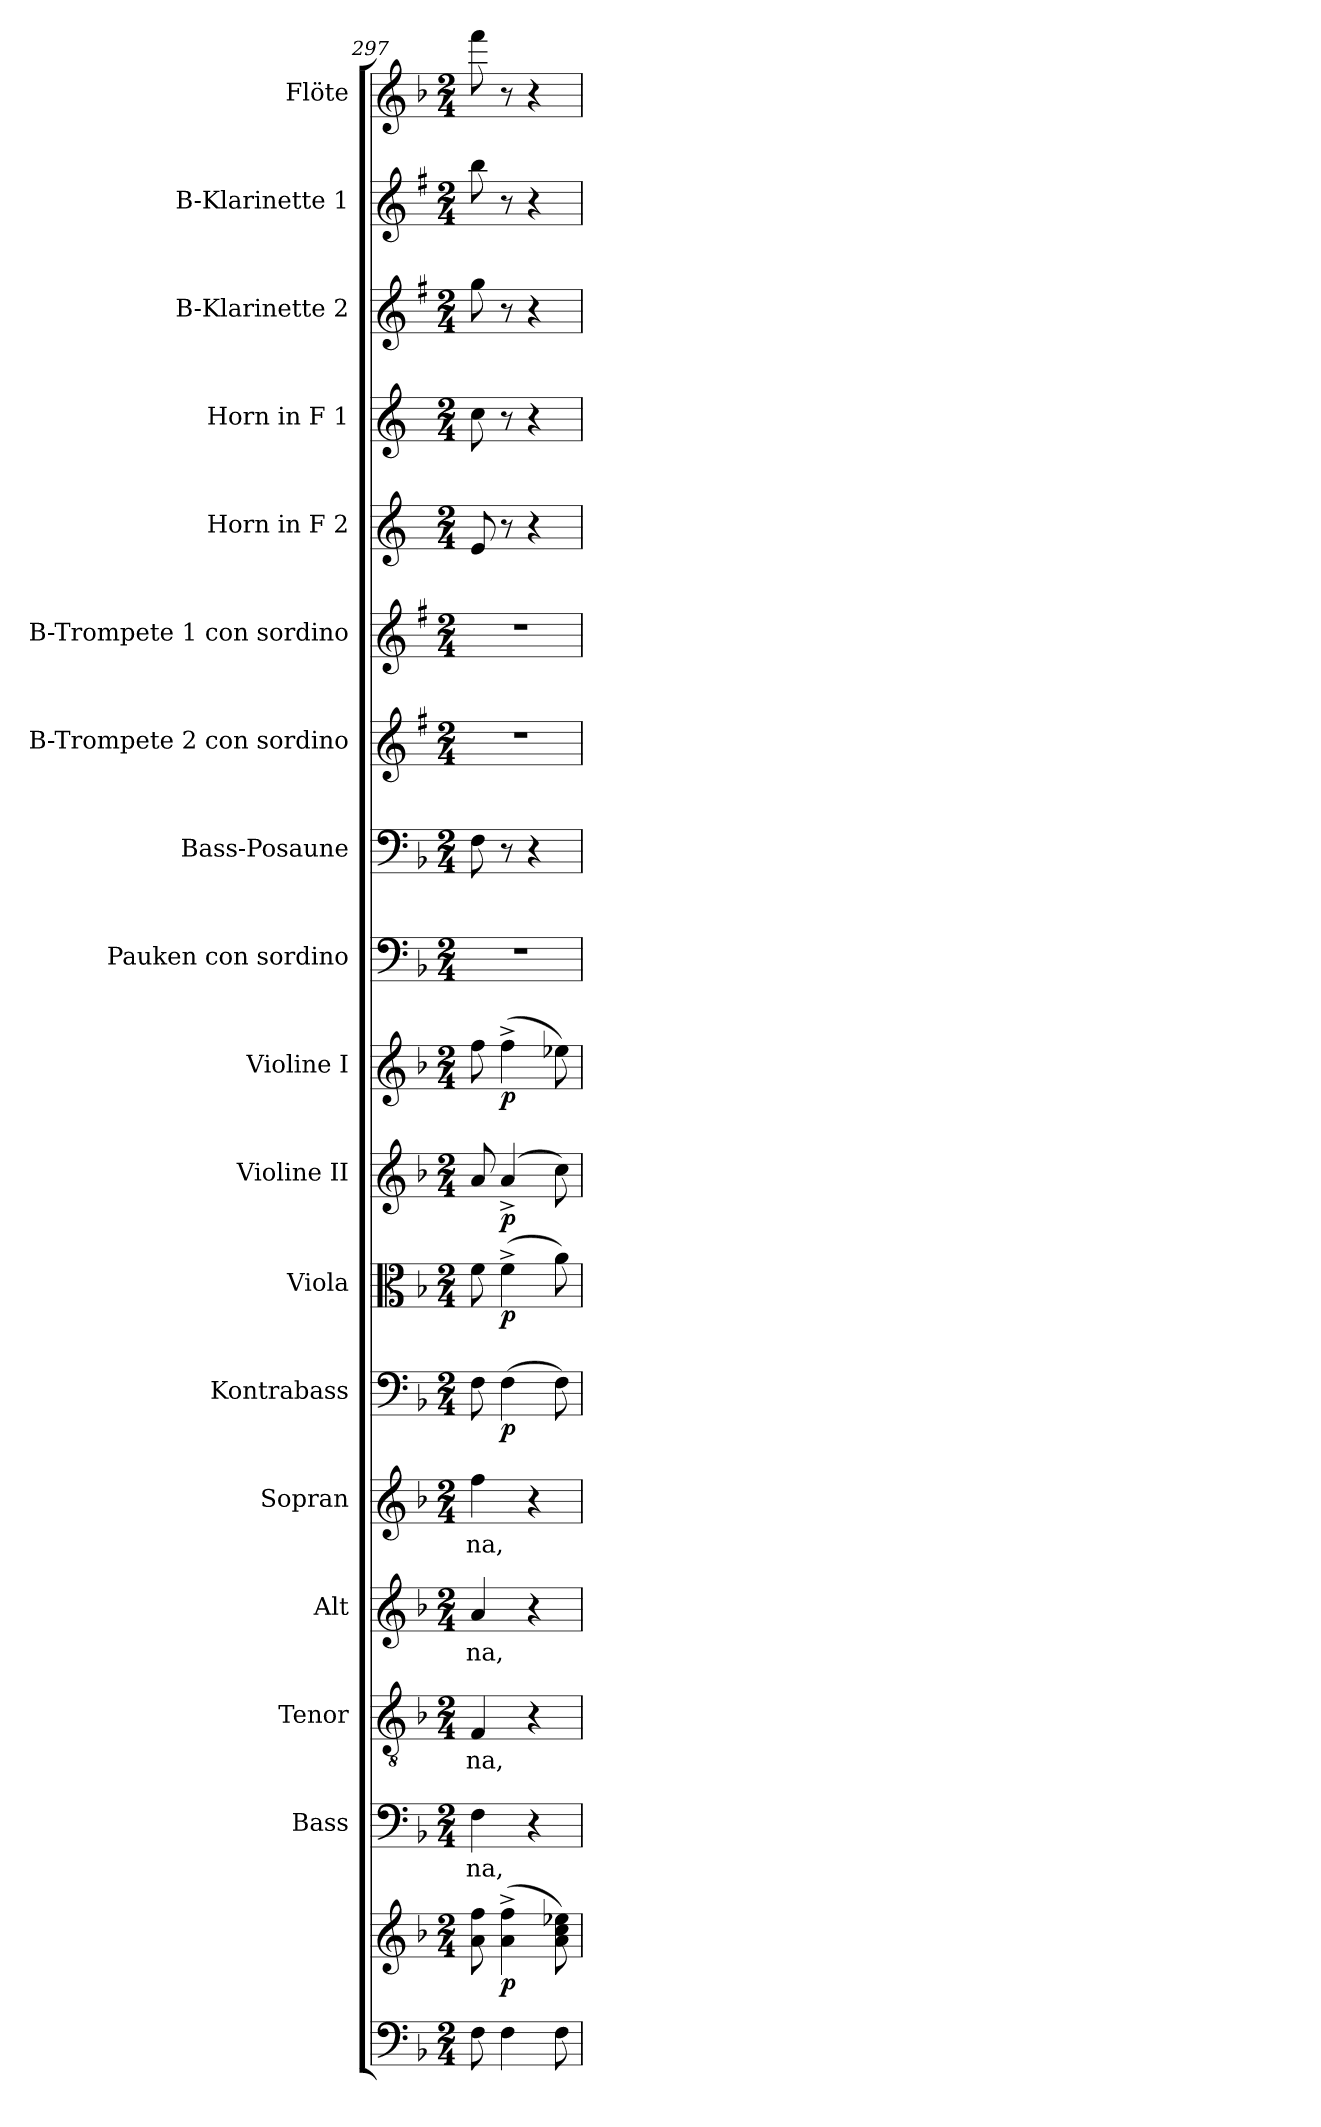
**kern	**kern	**dynam	**kern	**text	**kern	**text	**kern	**text	**kern	**text	**kern	**dynam	**kern	**dynam	**kern	**dynam	**kern	**dynam	**kern	**kern	**kern	**kern	**kern	**kern	**kern	**kern	**kern
*part18	*part18	*part18	*part17	*part17	*part16	*part16	*part15	*part15	*part14	*part14	*part13	*part13	*part12	*part12	*part11	*part11	*part10	*part10	*part9	*part8	*part7	*part6	*part5	*part4	*part3	*part2	*part1
*staff19	*staff18	*staff18/19	*staff17	*staff17	*staff16	*staff16	*staff15	*staff15	*staff14	*staff14	*staff13	*staff13	*staff12	*staff12	*staff11	*staff11	*staff10	*staff10	*staff9	*staff8	*staff7	*staff6	*staff5	*staff4	*staff3	*staff2	*staff1
*	*	*	*I"Bass	*	*I"Tenor	*	*I"Alt	*	*I"Sopran	*	*I"Kontrabass	*	*I"Viola	*	*I"Violine II	*	*I"Violine I	*	*I"Pauken con sordino	*I"Bass-Posaune	*I"B-Trompete 2 con sordino	*I"B-Trompete 1 con sordino	*I"Horn in F 2	*I"Horn in F 1	*I"B-Klarinette 2	*I"B-Klarinette 1	*I"Flöte
*	*	*	*I'B.	*	*I'T.	*	*I'A.	*	*I'S.	*	*I'Kb.	*	*I'Vla.	*	*I'Vl. II	*	*I'Vl. I	*	*I'Pk.	*I'B. Pos.	*I'B Trp. 2	*I'B Trp. 1	*	*	*I'B Kl. 2	*I'B Kl. 1	*I'Fl.
*clefF4	*clefG2	*	*clefF4	*	*clefGv2	*	*clefG2	*	*clefG2	*	*clefF4	*	*clefC3	*	*clefG2	*	*clefG2	*	*clefF4	*clefF4	*clefG2	*clefG2	*clefG2	*clefG2	*clefG2	*clefG2	*clefG2
*	*	*	*	*	*	*	*	*	*	*	*ITrd7c12	*	*	*	*	*	*	*	*	*	*ITrd1c2	*ITrd1c2	*ITrd4c7	*ITrd4c7	*ITrd1c2	*ITrd1c2	*
*k[b-]	*k[b-]	*	*k[b-]	*	*k[b-]	*	*k[b-]	*	*k[b-]	*	*k[b-]	*	*k[b-]	*	*k[b-]	*	*k[b-]	*	*k[b-]	*k[b-]	*k[b-]	*k[b-]	*k[b-]	*k[b-]	*k[b-]	*k[b-]	*k[b-]
*F:	*F:	*	*F:	*	*F:	*	*F:	*	*F:	*	*F:	*	*F:	*	*F:	*	*F:	*	*F:	*F:	*F:	*F:	*F:	*F:	*F:	*F:	*F:
*M2/4	*M2/4	*	*M2/4	*	*M2/4	*	*M2/4	*	*M2/4	*	*M2/4	*	*M2/4	*	*M2/4	*	*M2/4	*	*M2/4	*M2/4	*M2/4	*M2/4	*M2/4	*M2/4	*M2/4	*M2/4	*M2/4
=297	=297	=297	=297	=297	=297	=297	=297	=297	=297	=297	=297	=297	=297	=297	=297	=297	=297	=297	=297	=297	=297	=297	=297	=297	=297	=297	=297
!	!	!	!	!LO:LY:b	!	!LO:LY:b	!	!LO:LY:b	!	!LO:LY:b	!	!	!	!	!	!	!	!	!	!	!	!	!	!	!	!	!
8F\	8a\ 8ff\	.	4F\	-na,	4F/	-na,	4a/	-na,	4ff\	-na,	8FF\	.	8f\	.	8a/	.	8ff\	.	2r	8F\	2r	2r	8A/	8f\	8ff\	8aa\	8fff\
!	!	!LO:DY:b	!	!	!	!	!	!	!	!	!	!LO:DY:b	!	!LO:DY:b	!	!LO:DY:b	!	!LO:DY:b	!	!	!	!	!	!	!	!	!
4F\	(>4a\^> 4ff\^>	p	.	.	.	.	.	.	.	.	(>4FF\	p	(>4f^>\	p	(4a^>/	p	(>4ff^>\	p	.	8r	.	.	8r	8r	8r	8r	8r
.	.	.	4r	.	4r	.	4r	.	4r	.	.	.	.	.	.	.	.	.	.	4r	.	.	4r	4r	4r	4r	4r
8F\	8a\ 8cc\ 8ee-X\)	.	.	.	.	.	.	.	.	.	8FF\)	.	8a\)	.	8cc\)	.	8ee-X\)	.	.	.	.	.	.	.	.	.	.
=	=	=	=	=	=	=	=	=	=	=	=	=	=	=	=	=	=	=	=	=	=	=	=	=	=	=	=
*-	*-	*-	*-	*-	*-	*-	*-	*-	*-	*-	*-	*-	*-	*-	*-	*-	*-	*-	*-	*-	*-	*-	*-	*-	*-	*-	*-
